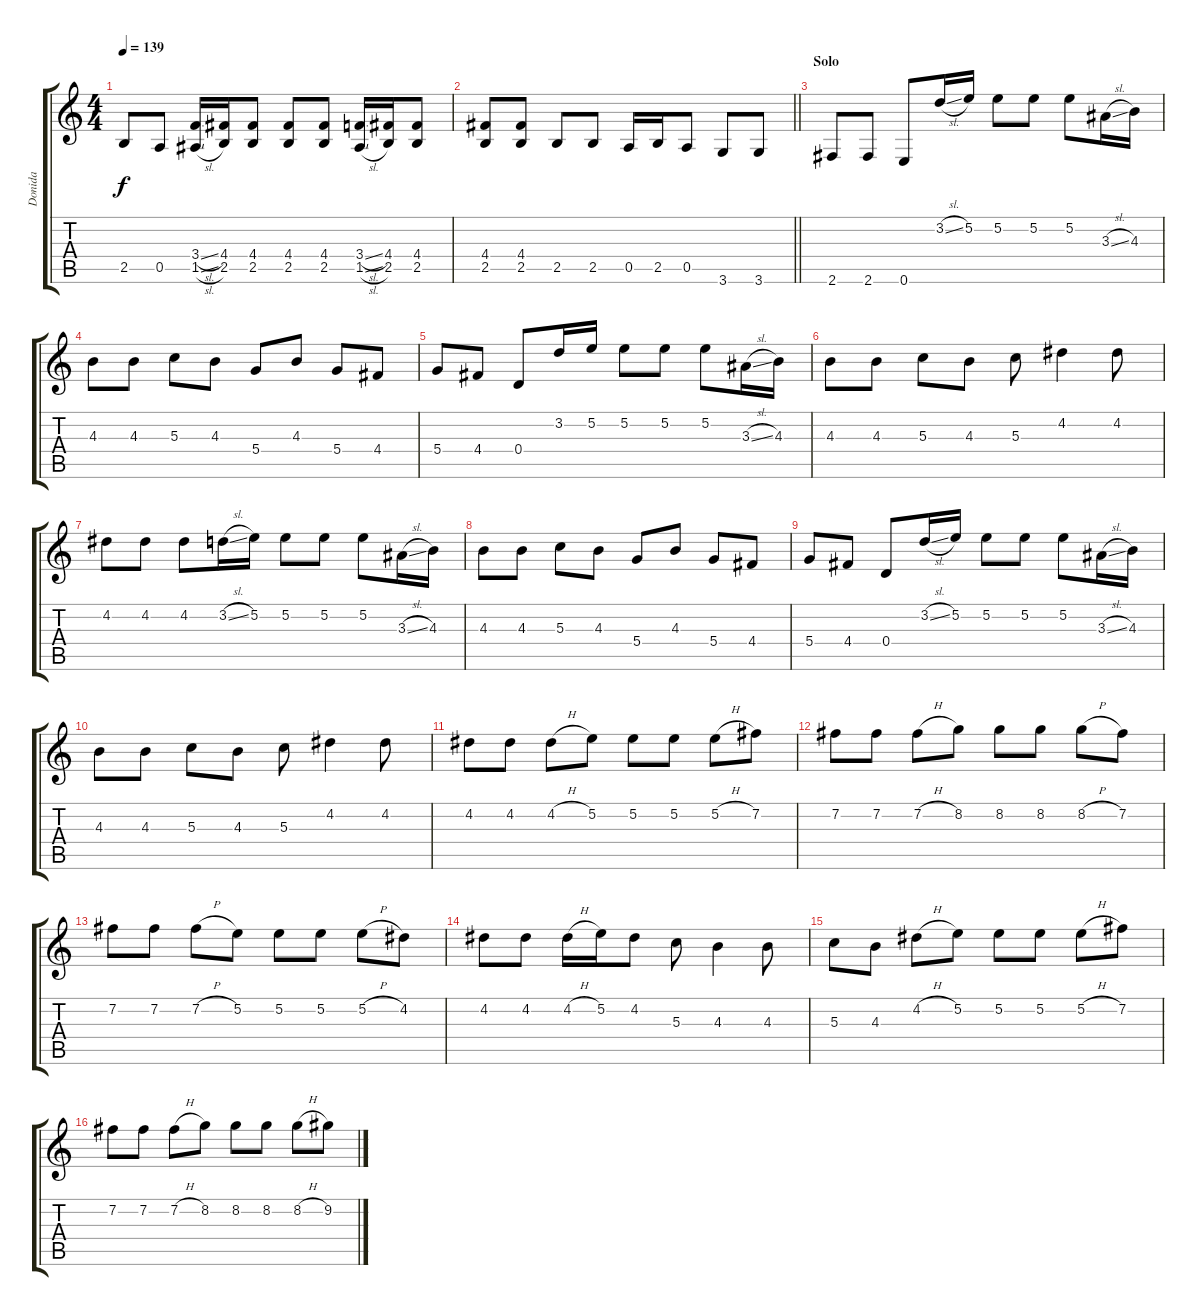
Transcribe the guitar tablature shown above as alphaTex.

\track ("Donida" "Donida") {instrument distortionguitar}
\staff {score tabs}
\tuning (E4 B3 G3 D3 A2 E2) {hide}
\ts (4 4)
\tempo 139
\clef g2
\ks c
2.5.8{dy f} 0.5.8 (3.4{sl} 1.5{sl}).16 (4.4 2.5).16 (4.4 2.5).8 (4.4 2.5).8 (4.4 2.5).8 (3.4{sl} 1.5{sl}).16 (4.4 2.5).16 (4.4 2.5).8 |
\barLineRight lightlight
(4.4 2.5).8 (4.4 2.5).8 2.5.8 2.5.8 0.5.16 2.5.16 0.5.8 3.6.8 3.6.8 |
\section ("" "Solo")
2.6.8 2.6.8 0.6.8 3.2{sl}.16 5.2.16 5.2.8 5.2.8 5.2.8 3.3{sl}.16 4.3.16 |
4.3.8 4.3.8 5.3.8 4.3.8 5.4.8 4.3.8 5.4.8 4.4.8 |
5.4.8 4.4.8 0.4.8 3.2.16 5.2.16 5.2.8 5.2.8 5.2.8 3.3{sl}.16 4.3.16 |
4.3.8 4.3.8 5.3.8 4.3.8 5.3.8 4.2.4 4.2.8 |
4.2.8 4.2.8 4.2.8 3.2{sl}.16 5.2.16 5.2.8 5.2.8 5.2.8 3.3{sl}.16 4.3.16 |
4.3.8 4.3.8 5.3.8 4.3.8 5.4.8 4.3.8 5.4.8 4.4.8 |
5.4.8 4.4.8 0.4.8 3.2{sl}.16 5.2.16 5.2.8 5.2.8 5.2.8 3.3{sl}.16 4.3.16 |
4.3.8 4.3.8 5.3.8 4.3.8 5.3.8 4.2.4 4.2.8 |
4.2.8 4.2.8 4.2{h}.8 5.2.8 5.2.8 5.2.8 5.2{h}.8 7.2.8 |
7.2.8 7.2.8 7.2{h}.8 8.2.8 8.2.8 8.2.8 8.2{h}.8 7.2.8 |
7.2.8 7.2.8 7.2{h}.8 5.2.8 5.2.8 5.2.8 5.2{h}.8 4.2.8 |
4.2.8 4.2.8 4.2{h}.16 5.2.16 4.2.8 5.3.8 4.3.4 4.3.8 |
5.3.8 4.3.8 4.2{h}.8 5.2.8 5.2.8 5.2.8 5.2{h}.8 7.2.8 |
7.2.8 7.2.8 7.2{h}.8 8.2.8 8.2.8 8.2.8 8.2{h}.8 9.2.8
